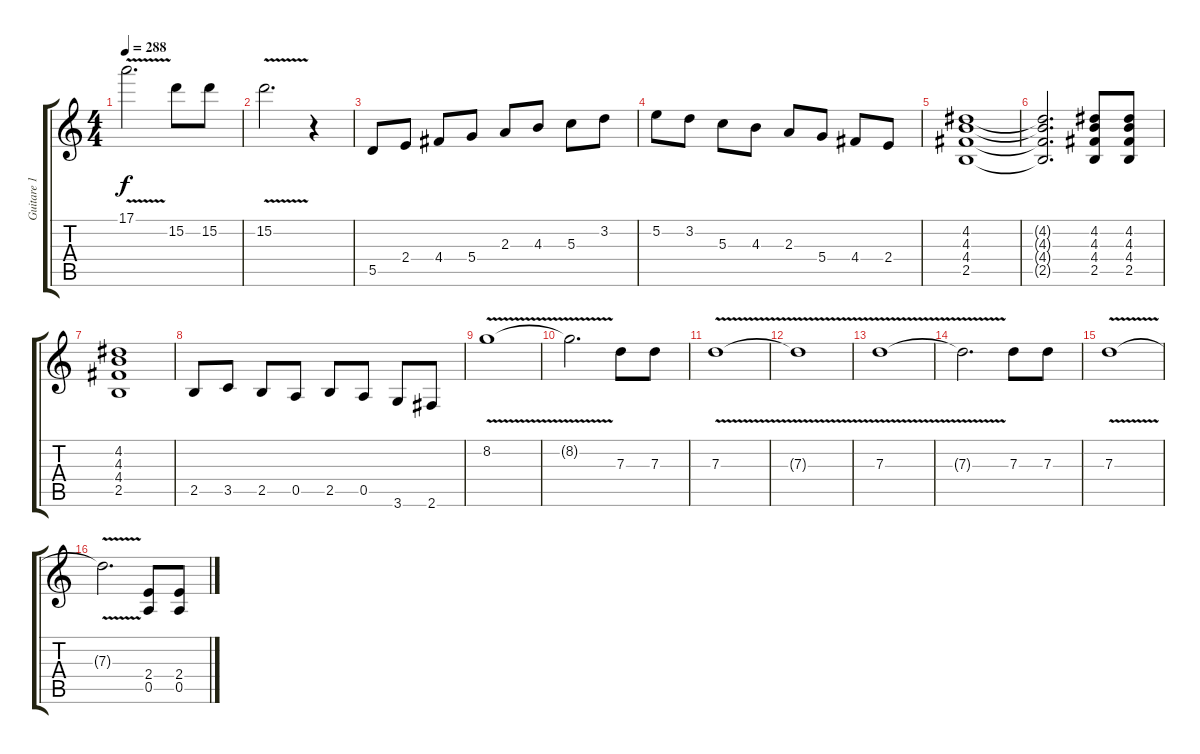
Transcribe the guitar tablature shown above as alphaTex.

\track ("Guitare 1" "Guitare 1") {instrument distortionguitar}
\staff {score tabs}
\tuning (E4 B3 G3 D3 A2 E2) {hide}
\ts (4 4)
\tempo 288
\clef g2
\ks c
17.1{v}.2{d dy f} 15.2.8 15.2.8 |
15.2{v}.2{d} r.4 |
5.5.8{instrument acousticguitarsteel} 2.4.8 4.4.8 5.4.8 2.3.8 4.3.8 5.3.8 3.2.8 |
5.2.8 3.2.8 5.3.8 4.3.8 2.3.8 5.4.8 4.4.8 2.4.8 |
(4.2 4.3 4.4 2.5).1 |
(4.2{t} 4.3{t} 4.4{t} 2.5{t}).2{d} (4.2 4.3 4.4 2.5).8 (4.2 4.3 4.4 2.5).8 |
(4.2 4.3 4.4 2.5).1 |
2.5.8 3.5.8 2.5.8 0.5.8 2.5.8 0.5.8 3.6.8 2.6.8 |
8.2{v}.1{instrument distortionguitar} |
8.2{t}.2{d} 7.3.8 7.3.8 |
7.3{v}.1 |
7.3{t}.1 |
7.3{v}.1 |
7.3{t}.2{d} 7.3.8 7.3.8 |
7.3{v}.1 |
7.3{t}.2{d} (2.4 0.5).8 (2.4 0.5).8
